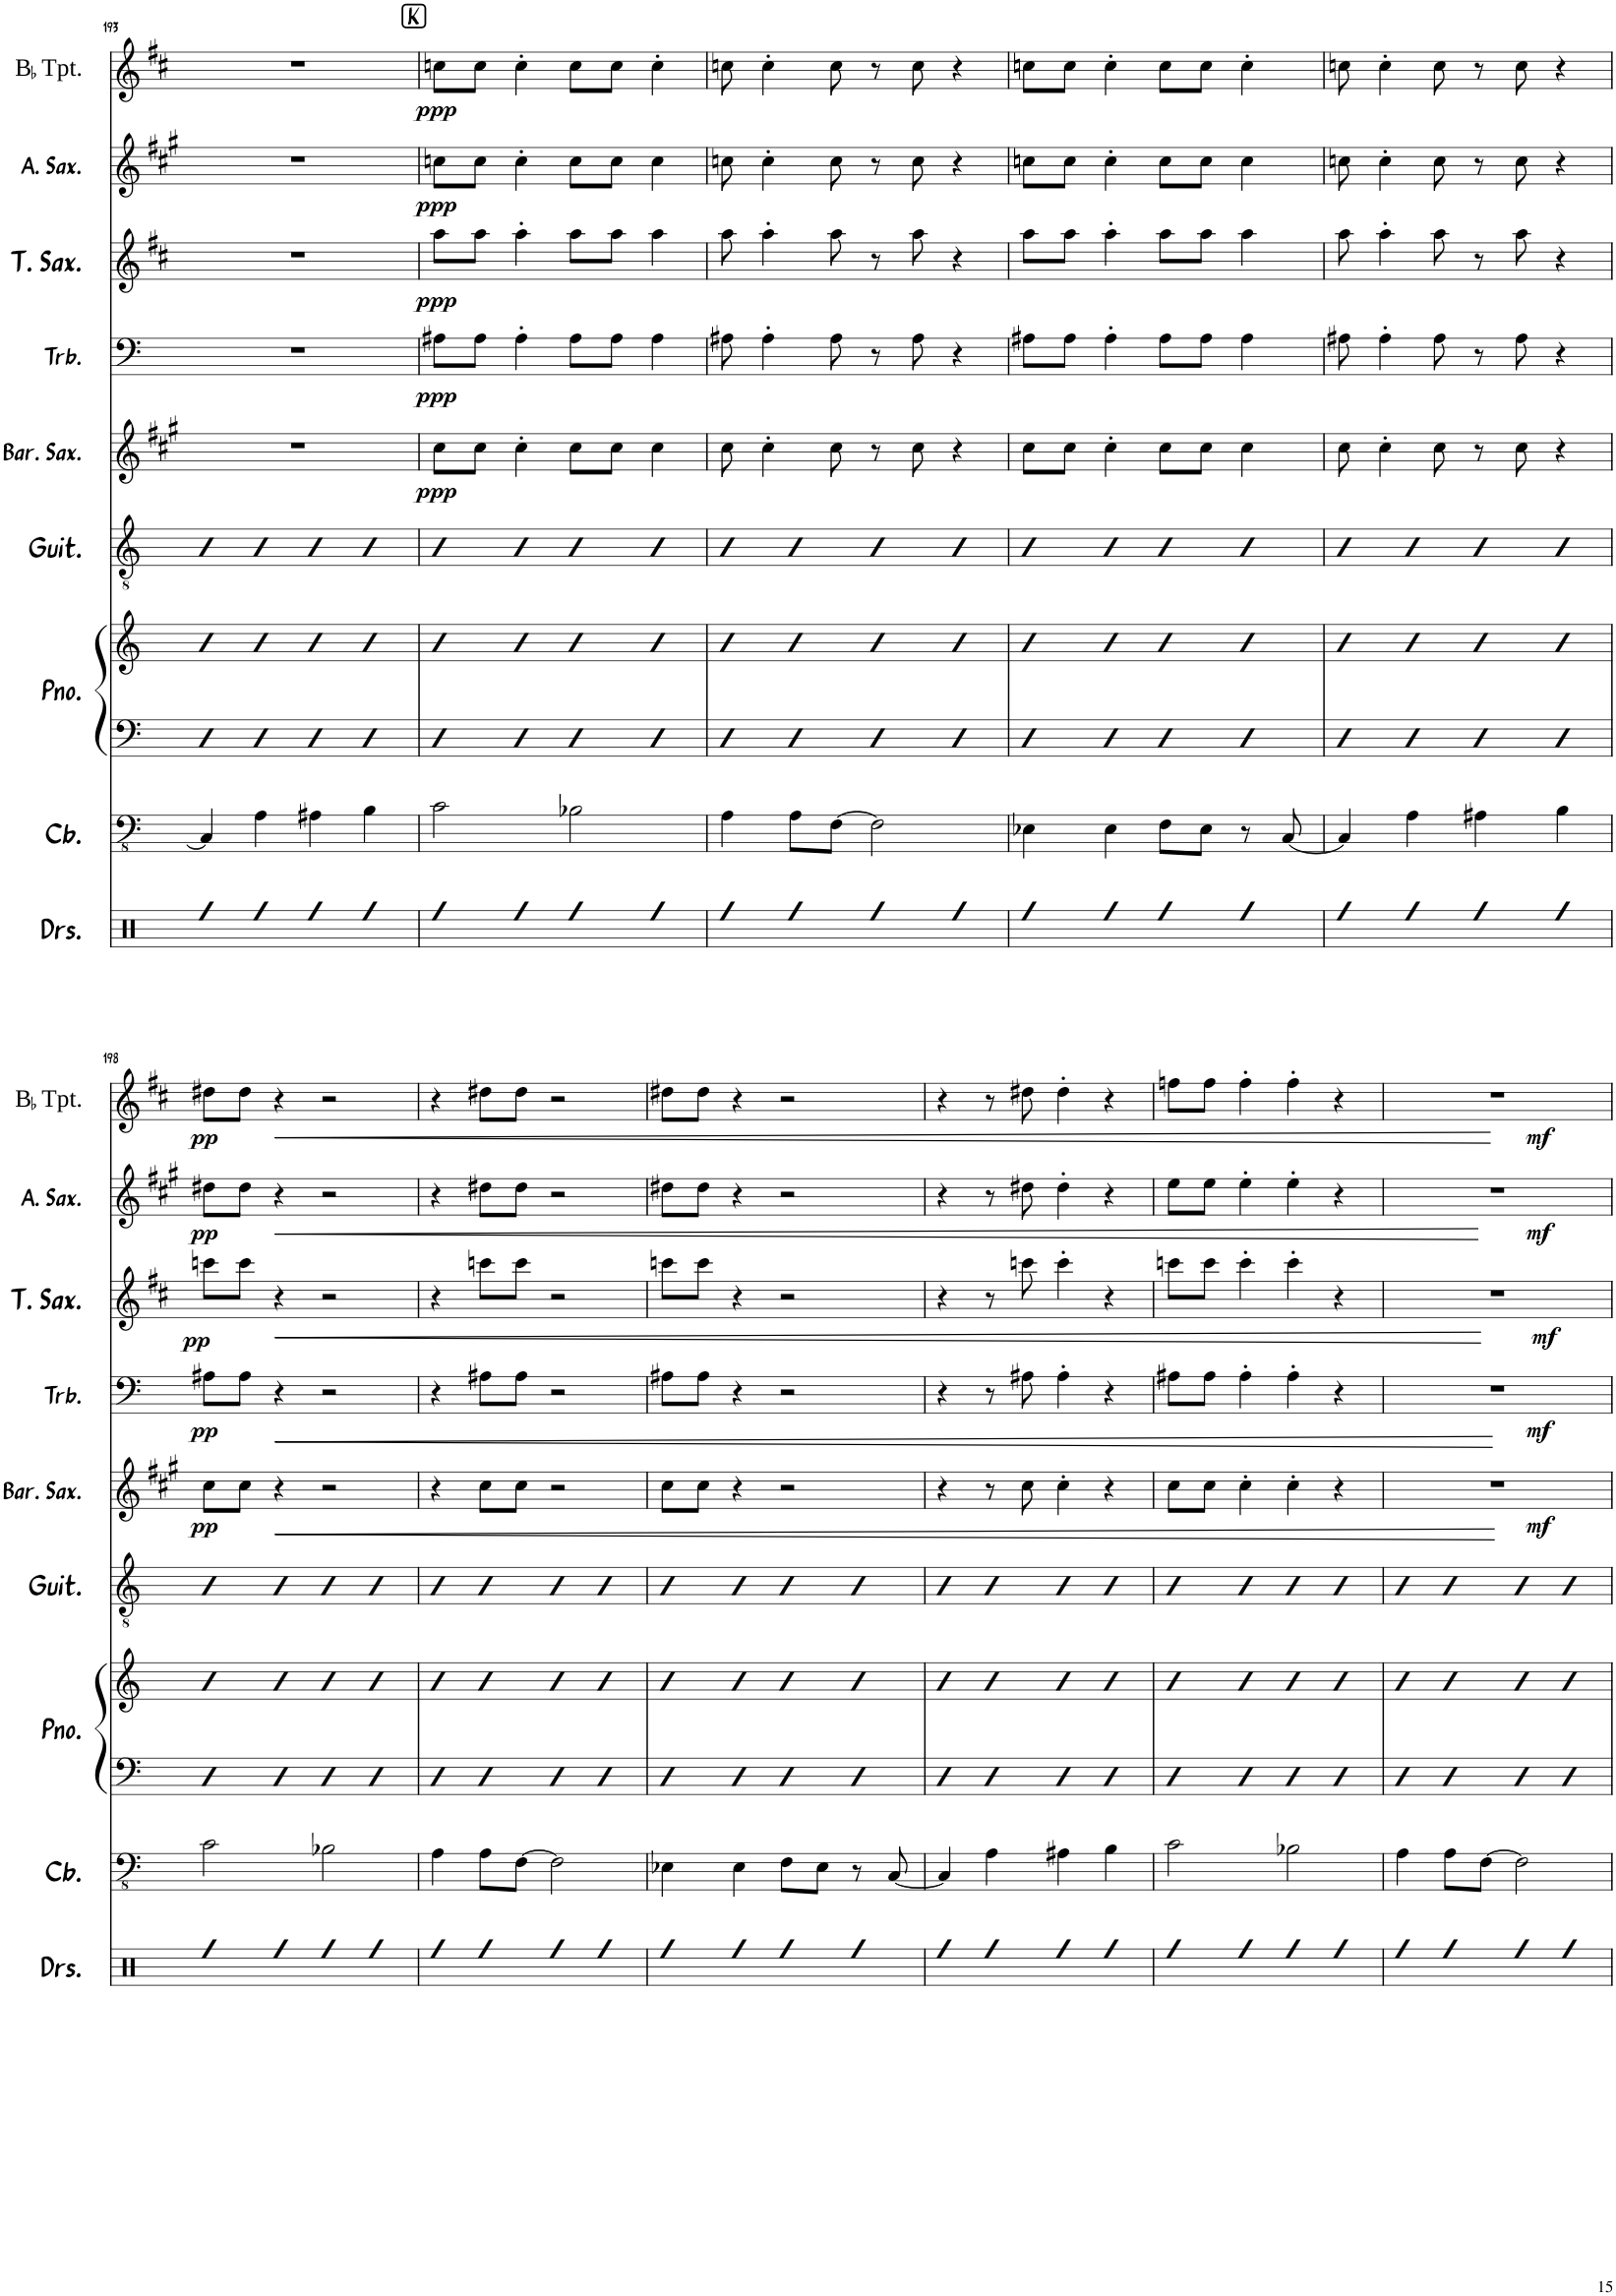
**kern	**kern	**kern	**kern	**kern	**kern	**dynam	**kern	**dynam	**kern	**dynam	**kern	**dynam	**kern	**dynam
*part9	*part8	*part7	*part7	*part6	*part5	*part5	*part4	*part4	*part3	*part3	*part2	*part2	*part1	*part1
*staff10	*staff9	*staff8	*staff7	*staff6	*staff5	*staff5	*staff4	*staff4	*staff3	*staff3	*staff2	*staff2	*staff1	*staff1
*I"Drumset	*I"Double Bass	*I"Piano	*	*I"Guitar	*I"Baritone Saxophone	*	*I"Trombone	*	*I"Tenor Saxophone	*	*I"Alto Saxophone	*	*I"BaccidentalFlat Trumpet	*
*I'Drs.	*	*I'Pno.	*	*I'Guit.	*I'Bar. Sax.	*	*I'Trb.	*	*I'T. Sax.	*	*I'A. Sax.	*	*I'BaccidentalFlat Tpt.	*
!!LO:PB:g=z
*clefX	*clefFv4	*clefF4	*clefG2	*clefGv2	*clefG2	*	*clefF4	*	*clefG2	*	*clefG2	*	*clefG2	*
*	*	*	*	*	*Trd12c21	*	*	*	*Trd8c14	*	*Trd5c9	*	*Trd1c2	*
*k[]	*k[]	*k[]	*k[]	*k[]	*k[f#c#g#]	*	*k[]	*	*k[f#c#]	*	*k[f#c#g#]	*	*k[f#c#]	*
*M4/4	*M4/4	*M4/4	*M4/4	*M4/4	*M4/4	*	*M4/4	*	*M4/4	*	*M4/4	*	*M4/4	*
=193	=193	=193	=193	=193	=193	=193	=193	=193	=193	=193	=193	=193	=193	=193
4Rff	4CC/]	4D	4b	4B	1r	.	1r	.	1r	.	1r	.	1r	.
4Rff	4AA\	4D	4b	4B	.	.	.	.	.	.	.	.	.	.
4Rff	4AA#X\	4D	4b	4B	.	.	.	.	.	.	.	.	.	.
4Rff	4BB\	4D	4b	4B	.	.	.	.	.	.	.	.	.	.
!!LO:REH:place=s1:a:rj:fs=12.4059:t=K
=194	=194	=194	=194	=194	=194	=194	=194	=194	=194	=194	=194	=194	=194	=194
!	!	!	!	!	!	!LO:DY:b	!	!LO:DY:b	!	!LO:DY:b	!	!LO:DY:b	!	!LO:DY:b
4Rff	2C\	4D	4b	4B	8cc#\L	ppp	8A#X\L	ppp	8aa\L	ppp	8ccn\L	ppp	8ccn\L	ppp
.	.	.	.	.	8cc#\J	.	8A#\J	.	8aa\J	.	8cc\J	.	8cc\J	.
4Rff	.	4D	4b	4B	4cc#'\	.	4A#'\	.	4aa'\	.	4cc'\	.	4cc'\	.
4Rff	2BB-X\	4D	4b	4B	8cc#\L	.	8A#\L	.	8aa\L	.	8cc\L	.	8cc\L	.
.	.	.	.	.	8cc#\J	.	8A#\J	.	8aa\J	.	8cc\J	.	8cc\J	.
4Rff	.	4D	4b	4B	4cc#\	.	4A#\	.	4aa\	.	4cc\	.	4cc'\	.
=195	=195	=195	=195	=195	=195	=195	=195	=195	=195	=195	=195	=195	=195	=195
4Rff	4AA\	4D	4b	4B	8cc#\	.	8A#X\	.	8aa\	.	8ccn\	.	8ccn\	.
.	.	.	.	.	4cc#'\	.	4A#'\	.	4aa'\	.	4cc'\	.	4cc'\	.
4Rff	8AA\L	4D	4b	4B	.	.	.	.	.	.	.	.	.	.
.	[8FF\J	.	.	.	8cc#\	.	8A#\	.	8aa\	.	8cc\	.	8cc\	.
4Rff	2FF\]	4D	4b	4B	8r	.	8r	.	8r	.	8r	.	8r	.
.	.	.	.	.	8cc#\	.	8A#\	.	8aa\	.	8cc\	.	8cc\	.
4Rff	.	4D	4b	4B	4r	.	4r	.	4r	.	4r	.	4r	.
=196	=196	=196	=196	=196	=196	=196	=196	=196	=196	=196	=196	=196	=196	=196
4Rff	4EE-X\	4D	4b	4B	8cc#\L	.	8A#X\L	.	8aa\L	.	8ccn\L	.	8ccn\L	.
.	.	.	.	.	8cc#\J	.	8A#\J	.	8aa\J	.	8cc\J	.	8cc\J	.
4Rff	4EE-\	4D	4b	4B	4cc#'\	.	4A#'\	.	4aa'\	.	4cc'\	.	4cc'\	.
4Rff	8FF\L	4D	4b	4B	8cc#\L	.	8A#\L	.	8aa\L	.	8cc\L	.	8cc\L	.
.	8EE-\J	.	.	.	8cc#\J	.	8A#\J	.	8aa\J	.	8cc\J	.	8cc\J	.
4Rff	8r	4D	4b	4B	4cc#\	.	4A#\	.	4aa\	.	4cc\	.	4cc'\	.
.	[8CC/	.	.	.	.	.	.	.	.	.	.	.	.	.
=197	=197	=197	=197	=197	=197	=197	=197	=197	=197	=197	=197	=197	=197	=197
4Rff	4CC/]	4D	4b	4B	8cc#\	.	8A#X\	.	8aa\	.	8ccn\	.	8ccn\	.
.	.	.	.	.	4cc#'\	.	4A#'\	.	4aa'\	.	4cc'\	.	4cc'\	.
4Rff	4AA\	4D	4b	4B	.	.	.	.	.	.	.	.	.	.
.	.	.	.	.	8cc#\	.	8A#\	.	8aa\	.	8cc\	.	8cc\	.
4Rff	4AA#X\	4D	4b	4B	8r	.	8r	.	8r	.	8r	.	8r	.
.	.	.	.	.	8cc#\	.	8A#\	.	8aa\	.	8cc\	.	8cc\	.
4Rff	4BB\	4D	4b	4B	4r	.	4r	.	4r	.	4r	.	4r	.
!!LO:LB:g=z
=198	=198	=198	=198	=198	=198	=198	=198	=198	=198	=198	=198	=198	=198	=198
!	!	!	!	!	!	!LO:DY:b	!	!LO:DY:b	!	!LO:DY:b	!	!LO:DY:b	!	!LO:DY:b
4Rff	2C\	4D	4b	4B	8cc#\L	pp	8A#X\L	pp	8cccn\L	pp	8dd#X\L	pp	8dd#X\L	pp
.	.	.	.	.	8cc#\J	.	8A#\J	.	8ccc\J	.	8dd#\J	.	8dd#\J	.
!	!	!	!	!	!	!LO:HP:b	!	!LO:HP:b	!	!LO:HP:b	!	!LO:HP:b	!	!LO:HP:b
4Rff	.	4D	4b	4B	4r	<	4r	<	4r	<	4r	<	4r	<
4Rff	2BB-X\	4D	4b	4B	2r	.	2r	.	2r	.	2r	.	2r	.
4Rff	.	4D	4b	4B	.	.	.	.	.	.	.	.	.	.
.	.	.	.	.	.	[	.	[	.	[	.	[	.	[
=199	=199	=199	=199	=199	=199	=199	=199	=199	=199	=199	=199	=199	=199	=199
4Rff	4AA\	4D	4b	4B	4r	.	4r	.	4r	.	4r	.	4r	.
4Rff	8AA\L	4D	4b	4B	8cc#\L	.	8A#X\L	.	8cccn\L	.	8dd#X\L	.	8dd#X\L	.
.	[8FF\J	.	.	.	8cc#\J	.	8A#\J	.	8ccc\J	.	8dd#\J	.	8dd#\J	.
4Rff	2FF\]	4D	4b	4B	2r	.	2r	.	2r	.	2r	.	2r	.
4Rff	.	4D	4b	4B	.	.	.	.	.	.	.	.	.	.
=200	=200	=200	=200	=200	=200	=200	=200	=200	=200	=200	=200	=200	=200	=200
4Rff	4EE-X\	4D	4b	4B	8cc#\L	.	8A#X\L	.	8cccn\L	.	8dd#X\L	.	8dd#X\L	.
.	.	.	.	.	8cc#\J	.	8A#\J	.	8ccc\J	.	8dd#\J	.	8dd#\J	.
4Rff	4EE-\	4D	4b	4B	4r	.	4r	.	4r	.	4r	.	4r	.
4Rff	8FF\L	4D	4b	4B	2r	.	2r	.	2r	.	2r	.	2r	.
.	8EE-\J	.	.	.	.	.	.	.	.	.	.	.	.	.
4Rff	8r	4D	4b	4B	.	.	.	.	.	.	.	.	.	.
.	[8CC/	.	.	.	.	.	.	.	.	.	.	.	.	.
=201	=201	=201	=201	=201	=201	=201	=201	=201	=201	=201	=201	=201	=201	=201
4Rff	4CC/]	4D	4b	4B	4r	.	4r	.	4r	.	4r	.	4r	.
4Rff	4AA\	4D	4b	4B	8r	.	8r	.	8r	.	8r	.	8r	.
.	.	.	.	.	8cc#\	.	8A#X\	.	8cccn\	.	8dd#X\	.	8dd#X\	.
4Rff	4AA#X\	4D	4b	4B	4cc#'\	.	4A#'\	.	4ccc'\	.	4dd#'\	.	4dd#'\	.
4Rff	4BB\	4D	4b	4B	4r	.	4r	.	4r	.	4r	.	4r	.
=202	=202	=202	=202	=202	=202	=202	=202	=202	=202	=202	=202	=202	=202	=202
4Rff	2C\	4D	4b	4B	8cc#\L	.	8A#X\L	.	8cccn\L	.	8ee\L	.	8ffn\L	.
.	.	.	.	.	8cc#\J	.	8A#\J	.	8ccc\J	.	8ee\J	.	8ff\J	.
4Rff	.	4D	4b	4B	4cc#'\	.	4A#'\	.	4ccc'\	.	4ee'\	.	4ff'\	.
4Rff	2BB-X\	4D	4b	4B	4cc#'\	.	4A#'\	.	4ccc'\	.	4ee'\	.	4ff'\	.
4Rff	.	4D	4b	4B	4r	.	4r	.	4r	.	4r	.	4r	.
=203	=203	=203	=203	=203	=203	=203	=203	=203	=203	=203	=203	=203	=203	=203
*	*	*	*	*	*^	*	*^	*	*^	*	*^	*	*^	*
4Rff	4AA\	4D	4b	4B	1r	2ryy	.	1r	2ryy	.	1r	2ryy	.	1r	2ryy	.	1r	2ryy	.
4Rff	8AA\L	4D	4b	4B	.	.	.	.	.	.	.	.	.	.	.	.	.	.	.
.	[8FF\J	.	.	.	.	.	.	.	.	.	.	.	.	.	.	.	.	.	.
4Rff	2FF\]	4D	4b	4B	.	8ryy	.	.	8ryy	.	.	8ryy	.	.	8ryy	.	.	8ryy	.
!	!	!	!	!	!	!	!LO:DY:b	!	!	!LO:DY:b	!	!	!LO:DY:b	!	!	!LO:DY:b	!	!	!LO:DY:b
.	.	.	.	.	.	4.ryy	mf	.	4.ryy	mf	.	4.ryy	mf	.	4.ryy	mf	.	4.ryy	mf
4Rff	.	4D	4b	4B	.	.	.	.	.	.	.	.	.	.	.	.	.	.	.
*	*	*	*	*	*v	*v	*	*	*	*	*v	*v	*	*v	*v	*	*v	*v	*
*	*	*	*	*	*	*	*v	*v	*	*	*	*	*	*	*
=	=	=	=	=	=	=	=	=	=	=	=	=	=	=
*-	*-	*-	*-	*-	*-	*-	*-	*-	*-	*-	*-	*-	*-	*-
